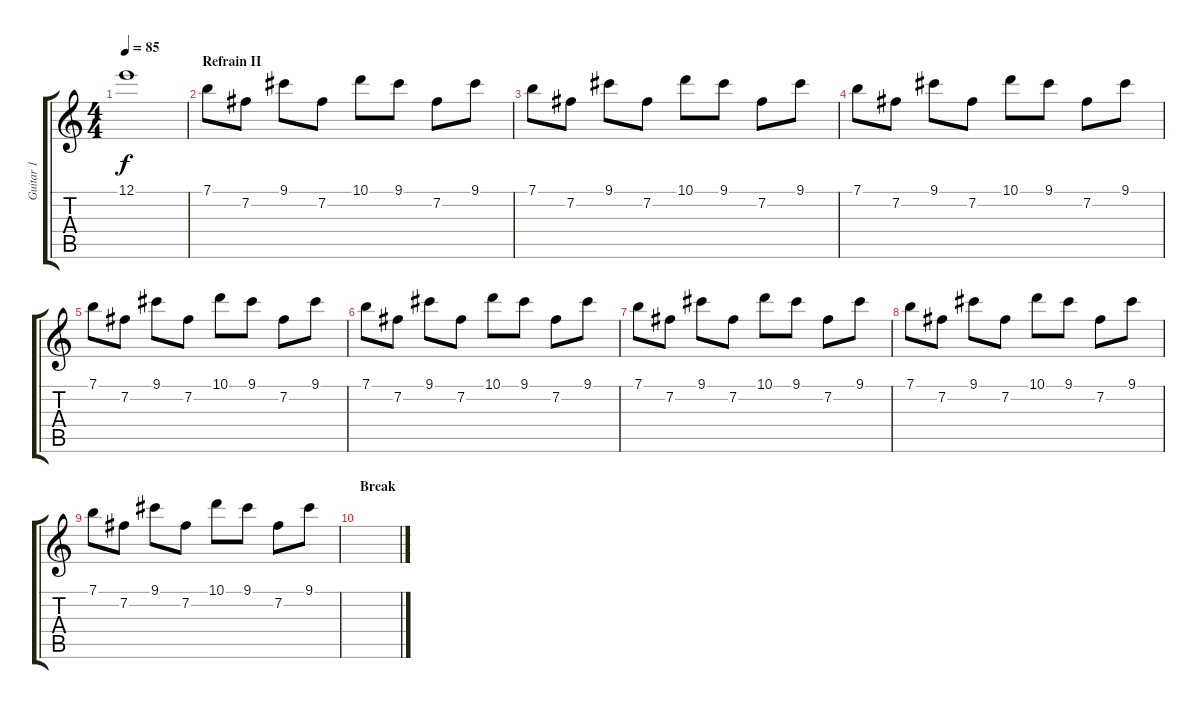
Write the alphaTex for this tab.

\track ("Guitar 1" "Guitar 1") {instrument acousticguitarnylon}
\staff {score tabs}
\tuning (E4 B3 G3 D3 A2 E2) {hide}
\ts (4 4)
\tempo 85
\clef g2
\ks c
12.1.1{dy f} |
\section ("" "Refrain II")
7.1.8 7.2.8 9.1.8 7.2.8 10.1.8 9.1.8 7.2.8 9.1.8 |
7.1.8 7.2.8 9.1.8 7.2.8 10.1.8 9.1.8 7.2.8 9.1.8 |
7.1.8 7.2.8 9.1.8 7.2.8 10.1.8 9.1.8 7.2.8 9.1.8 |
7.1.8 7.2.8 9.1.8 7.2.8 10.1.8 9.1.8 7.2.8 9.1.8 |
7.1.8 7.2.8 9.1.8 7.2.8 10.1.8 9.1.8 7.2.8 9.1.8 |
7.1.8 7.2.8 9.1.8 7.2.8 10.1.8 9.1.8 7.2.8 9.1.8 |
7.1.8 7.2.8 9.1.8 7.2.8 10.1.8 9.1.8 7.2.8 9.1.8 |
7.1.8 7.2.8 9.1.8 7.2.8 10.1.8 9.1.8 7.2.8 9.1.8 |
\section ("" "Break")
